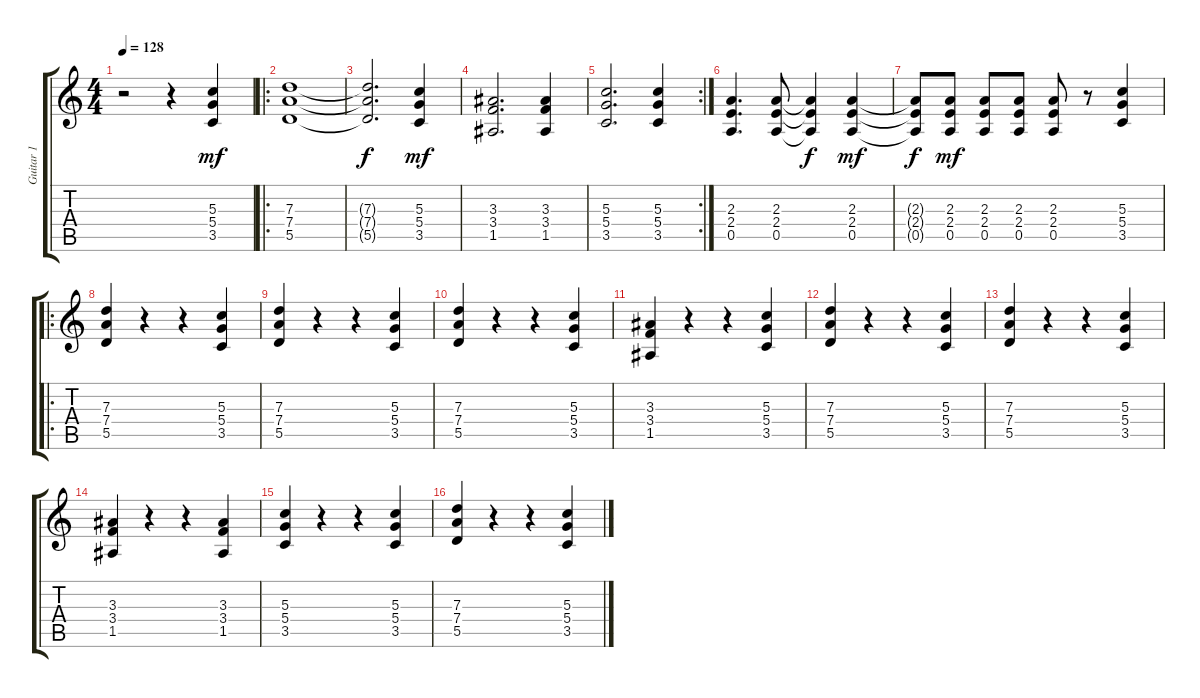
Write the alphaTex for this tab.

\track ("Guitar 1" "Guitar 1") {instrument distortionguitar}
\staff {score tabs}
\tuning (E4 B3 G3 D3 A2 E2) {hide}
\ts (4 4)
\tempo 128
\clef g2
\ks c
r.2{dy mf instrument distortionguitar} r.4 (5.3 5.4 3.5).4 |
\ro
(7.3 7.4 5.5).1 |
(7.3{t} 7.4{t} 5.5{t}).2{d dy f} (5.3 5.4 3.5).4{dy mf} |
(3.3 3.4 1.5).2{d} (3.3 3.4 1.5).4 |
\rc 2
(5.3 5.4 3.5).2{d} (5.3 5.4 3.5).4 |
(2.3 2.4 0.5).4{d} (2.3 2.4 0.5).8 (2.3{t} 2.4{t} 0.5{t}).4{dy f} (2.3 2.4 0.5).4{dy mf} |
(2.3{t} 2.4{t} 0.5{t}).8{dy f} (2.3 2.4 0.5).8{dy mf} (2.3 2.4 0.5).8 (2.3 2.4 0.5).8 (2.3 2.4 0.5).8 r.8 (5.3 5.4 3.5).4 |
\ro
(7.3 7.4 5.5).4 r.4 r.4 (5.3 5.4 3.5).4 |
(7.3 7.4 5.5).4 r.4 r.4 (5.3 5.4 3.5).4 |
(7.3 7.4 5.5).4 r.4 r.4 (5.3 5.4 3.5).4 |
(3.3 3.4 1.5).4 r.4 r.4 (5.3 5.4 3.5).4 |
(7.3 7.4 5.5).4 r.4 r.4 (5.3 5.4 3.5).4 |
(7.3 7.4 5.5).4 r.4 r.4 (5.3 5.4 3.5).4 |
(3.3 3.4 1.5).4 r.4 r.4 (3.3 3.4 1.5).4 |
(5.3 5.4 3.5).4 r.4 r.4 (5.3 5.4 3.5).4 |
(7.3 7.4 5.5).4 r.4 r.4 (5.3 5.4 3.5).4
